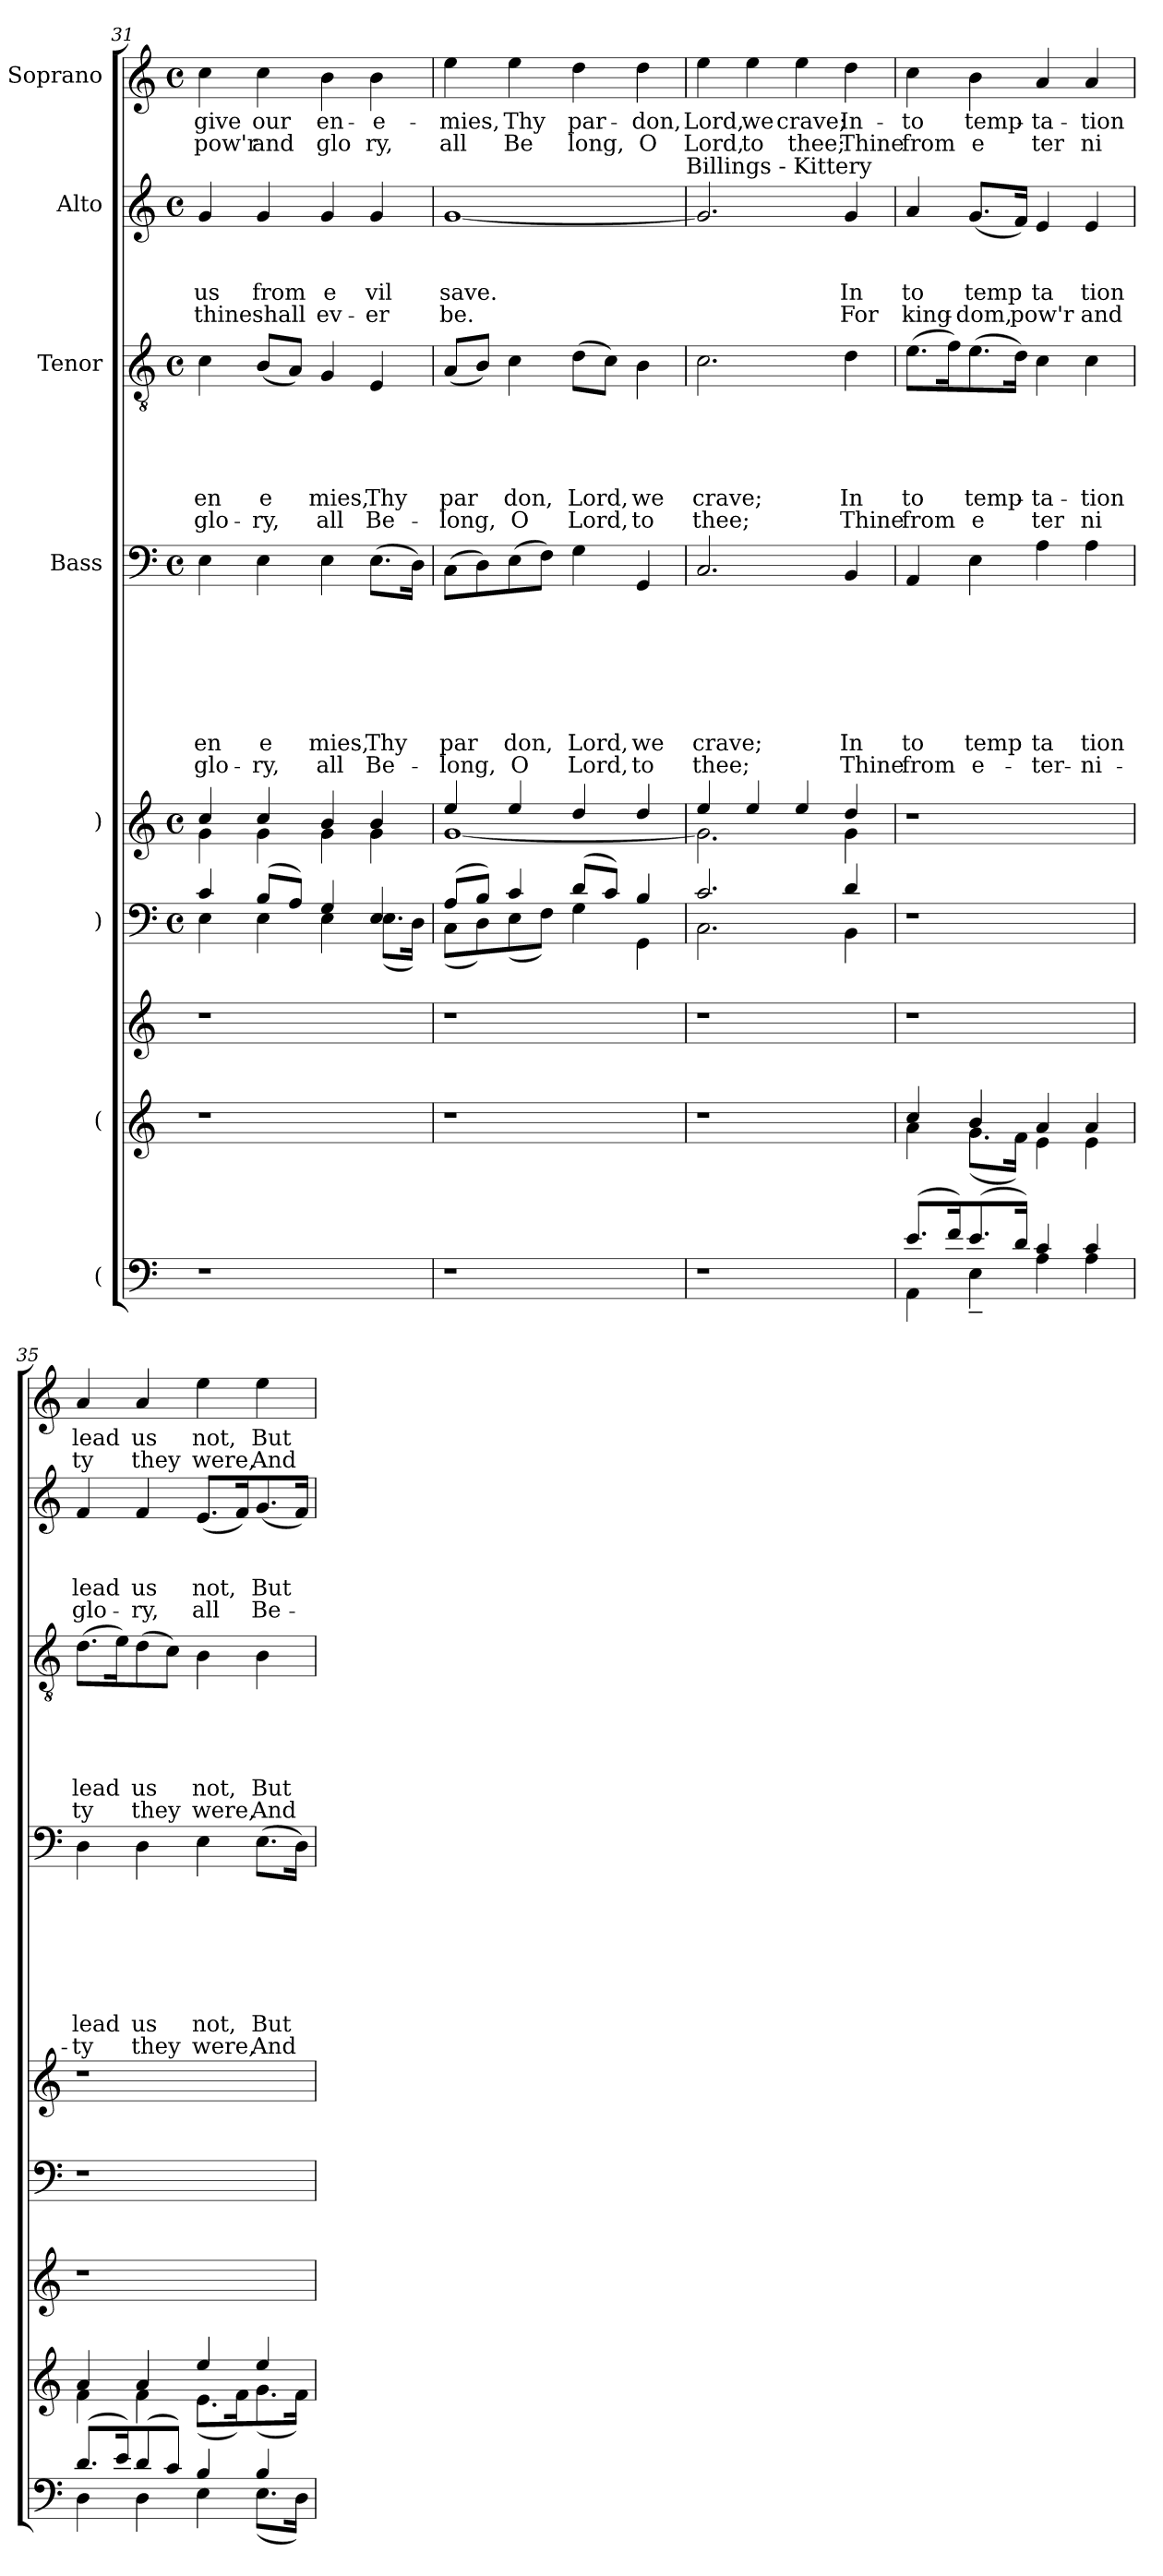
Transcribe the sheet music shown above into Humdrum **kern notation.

**kern	**kern	**kern	**kern	**kern	**kern	**text	**text	**text	**text	**text	**text	**text	**text	**kern	**text	**text	**text	**text	**text	**text	**kern	**text	**text	**text	**text	**kern	**text	**text
*part9	*part8	*part7	*part6	*part5	*part4	*part4	*part4	*part4	*part4	*part4	*part4	*part4	*part4	*part3	*part3	*part3	*part3	*part3	*part3	*part3	*part2	*part2	*part2	*part2	*part2	*part1	*part1	*part1
*staff9	*staff8	*staff7	*staff6	*staff5	*staff4	*staff4	*staff4	*staff4	*staff4	*staff4	*staff4	*staff4	*staff4	*staff3	*staff3	*staff3	*staff3	*staff3	*staff3	*staff3	*staff2	*staff2	*staff2	*staff2	*staff2	*staff1	*staff1	*staff1
*I"(	*I"(	*	*I")	*I")	*I"Bass	*	*	*	*	*	*	*	*	*I"Tenor	*	*	*	*	*	*	*I"Alto	*	*	*	*	*I"Soprano	*	*
*clefF4	*clefG2	*clefG2	*clefF4	*clefG2	*clefF4	*	*	*	*	*	*	*	*	*clefGv2	*	*	*	*	*	*	*clefG2	*	*	*	*	*clefG2	*	*
*k[]	*k[]	*k[]	*k[]	*k[]	*k[]	*	*	*	*	*	*	*	*	*k[]	*	*	*	*	*	*	*k[]	*	*	*	*	*k[]	*	*
*C:	*C:	*C:	*C:	*C:	*C:	*	*	*	*	*	*	*	*	*C:	*	*	*	*	*	*	*C:	*	*	*	*	*C:	*	*
*	*	*	*M4/4	*M4/4	*M4/4	*	*	*	*	*	*	*	*	*M4/4	*	*	*	*	*	*	*M4/4	*	*	*	*	*M4/4	*	*
*	*	*	*met(c)	*met(c)	*met(c)	*	*	*	*	*	*	*	*	*met(c)	*	*	*	*	*	*	*met(c)	*	*	*	*	*met(c)	*	*
=31	=31	=31	=31	=31	=31	=31	=31	=31	=31	=31	=31	=31	=31	=31	=31	=31	=31	=31	=31	=31	=31	=31	=31	=31	=31	=31	=31	=31
*	*	*	*^	*^	*	*	*	*	*	*	*	*	*	*	*	*	*	*	*	*	*	*	*	*	*	*	*	*
!	!	!	!	!	!	!	!	!	!	!	!	!	!	!LO:LY:b	!LO:LY:b	!	!	!	!	!	!LO:LY:b	!LO:LY:b	!	!	!	!LO:LY:b	!LO:LY:b	!	!LO:LY:b	!LO:LY:b
1r	1r	1r	4c/	4E\	4cc/	4g\	4E\	.	.	.	.	.	.	en	glo-	4c\	.	.	.	.	en	glo-	4g/	.	.	us	thine	4cc\	-give	pow'r
!	!	!	!	!	!	!	!	!	!	!	!	!	!	!LO:LY:b	!LO:LY:b	!	!	!	!	!	!LO:LY:b	!LO:LY:b	!	!	!	!LO:LY:b	!LO:LY:b	!	!LO:LY:b	!LO:LY:b
.	.	.	(>8B/L	4E\	4cc/	4g\	4E\	.	.	.	.	.	.	e	-ry,	(<8B/L	.	.	.	.	e	-ry,	4g/	.	.	from	shall	4cc\	our	and
.	.	.	8A/J)	.	.	.	.	.	.	.	.	.	.	.	.	8A/J)	.	.	.	.	.	.	.	.	.	.	.	.	.	.
!	!	!	!	!	!	!	!	!	!	!	!	!	!	!LO:LY:b	!LO:LY:b	!	!	!	!	!	!LO:LY:b	!LO:LY:b	!	!	!	!LO:LY:b	!LO:LY:b	!	!LO:LY:b	!LO:LY:b
.	.	.	4G/	4E\	4b/	4g\	4E\	.	.	.	.	.	.	mies,	all	4G/	.	.	.	.	mies,	all	4g/	.	.	e	ev-	4b\	en-	glo
!	!	!	!	!	!	!	!	!	!	!	!	!	!	!LO:LY:b	!LO:LY:b	!	!	!	!	!	!LO:LY:b	!LO:LY:b	!	!	!	!LO:LY:b	!LO:LY:b	!	!LO:LY:b	!LO:LY:b
.	.	.	4E/	(<8.E\L	4b/	4g\	(>8.E\L	.	.	.	.	.	.	Thy	Be-	4E/	.	.	.	.	Thy	Be-	4g/	.	.	vil	-er	4b\	-e-	ry,
.	.	.	.	16D\Jk)	.	.	16D\Jk)	.	.	.	.	.	.	.	.	.	.	.	.	.	.	.	.	.	.	.	.	.	.	.
=32	=32	=32	=32	=32	=32	=32	=32	=32	=32	=32	=32	=32	=32	=32	=32	=32	=32	=32	=32	=32	=32	=32	=32	=32	=32	=32	=32	=32	=32	=32
!	!	!	!	!	!	!	!	!	!	!	!	!	!	!LO:LY:b	!LO:LY:b	!	!	!	!	!	!LO:LY:b	!LO:LY:b	!	!	!	!LO:LY:b	!LO:LY:b	!	!LO:LY:b	!LO:LY:b
1r	1r	1r	(>8A/L	(<8C\L	4ee/	[<1g	(>8C\L	.	.	.	.	.	.	par	-long,	(<8A/L	.	.	.	.	par	-long,	[<1g	.	.	save.	be.	4ee\	-mies,	all
.	.	.	8B/J)	8D\)	.	.	8D\)	.	.	.	.	.	.	.	.	8B/J)	.	.	.	.	.	.	.	.	.	.	.	.	.	.
!	!	!	!	!	!	!	!	!	!	!	!	!	!	!LO:LY:b	!LO:LY:b	!	!	!	!	!	!LO:LY:b	!LO:LY:b	!	!	!	!	!	!	!LO:LY:b	!LO:LY:b
.	.	.	4c/	(<8E\	4ee/	.	(>8E\	.	.	.	.	.	.	don,	O	4c\	.	.	.	.	don,	O	.	.	.	.	.	4ee\	Thy	Be
.	.	.	.	8F\J)	.	.	8F\J)	.	.	.	.	.	.	.	.	.	.	.	.	.	.	.	.	.	.	.	.	.	.	.
!	!	!	!	!	!	!	!	!	!	!	!	!	!	!LO:LY:b	!LO:LY:b	!	!	!	!	!	!LO:LY:b	!LO:LY:b	!	!	!	!	!	!	!LO:LY:b	!LO:LY:b
.	.	.	(>8d/L	4G\	4dd/	.	4G\	.	.	.	.	.	.	Lord,	Lord,	(>8d\L	.	.	.	.	Lord,	Lord,	.	.	.	.	.	4dd\	par-	long,
.	.	.	8c/J)	.	.	.	.	.	.	.	.	.	.	.	.	8c\J)	.	.	.	.	.	.	.	.	.	.	.	.	.	.
!	!	!	!	!	!	!	!	!	!	!	!	!	!	!LO:LY:b	!LO:LY:b	!	!	!	!	!	!LO:LY:b	!LO:LY:b	!	!	!	!	!	!	!LO:LY:b	!LO:LY:b
.	.	.	4B/	4GG\	4dd/	.	4GG/	.	.	.	.	.	.	we	to	4B\	.	.	.	.	we	to	.	.	.	.	.	4dd\	-don,	O
!	!	!	!	!	!	!	!	!	!	!	!	!	!	!	!	!	!	!	!	!	!	!	!LO:TX:a:t=Billings - Kittery	!	!	!	!	!	!	!
=33	=33	=33	=33	=33	=33	=33	=33	=33	=33	=33	=33	=33	=33	=33	=33	=33	=33	=33	=33	=33	=33	=33	=33	=33	=33	=33	=33	=33	=33	=33
!	!	!	!	!	!	!	!	!	!	!	!	!	!	!LO:LY:b	!LO:LY:b	!	!	!	!	!	!LO:LY:b	!LO:LY:b	!	!	!	!	!	!	!LO:LY:b	!LO:LY:b
1r	1r	1r	2.c/	2.C\	4ee/	2.g\]	2.C/	.	.	.	.	.	.	crave;	thee;	2.c\	.	.	.	.	crave;	thee;	2.g/]	.	.	.	.	4ee\	Lord,	Lord,
!	!	!	!	!	!	!	!	!	!	!	!	!	!	!	!	!	!	!	!	!	!	!	!	!	!	!	!	!	!LO:LY:b	!LO:LY:b
.	.	.	.	.	4ee/	.	.	.	.	.	.	.	.	.	.	.	.	.	.	.	.	.	.	.	.	.	.	4ee\	we	to
!	!	!	!	!	!	!	!	!	!	!	!	!	!	!	!	!	!	!	!	!	!	!	!	!	!	!	!	!	!LO:LY:b	!LO:LY:b
.	.	.	.	.	4ee/	.	.	.	.	.	.	.	.	.	.	.	.	.	.	.	.	.	.	.	.	.	.	4ee\	crave;	thee;
!	!	!	!	!	!	!	!	!	!	!	!	!	!	!LO:LY:b	!LO:LY:b	!	!	!	!	!	!LO:LY:b	!LO:LY:b	!	!	!	!LO:LY:b	!LO:LY:b	!	!LO:LY:b	!LO:LY:b
.	.	.	4d/	4BB\	4dd/	4g\	4BB/	.	.	.	.	.	.	In	Thine	4d\	.	.	.	.	In	Thine	4g/	.	.	In	For	4dd\	In-	Thine
!!LO:LB:g=z
=34	=34	=34	=34	=34	=34	=34	=34	=34	=34	=34	=34	=34	=34	=34	=34	=34	=34	=34	=34	=34	=34	=34	=34	=34	=34	=34	=34	=34	=34	=34
*^	*^	*	*	*	*	*	*	*	*	*	*	*	*	*	*	*	*	*	*	*	*	*	*	*	*	*	*	*	*	*
!	!	!	!	!	!	!	!	!	!	!	!	!	!	!	!	!LO:LY:b	!LO:LY:b	!	!	!	!	!	!LO:LY:b	!LO:LY:b	!	!	!	!LO:LY:b	!LO:LY:b	!	!LO:LY:b	!LO:LY:b
*	*	*	*	*	*v	*v	*	*	*	*	*	*	*	*	*	*	*	*	*	*	*	*	*	*	*	*	*	*	*	*	*	*
*	*	*	*	*	*	*v	*v	*	*	*	*	*	*	*	*	*	*	*	*	*	*	*	*	*	*	*	*	*	*	*	*
(>8.e/L	4AA\	4cc/	4a\	1r	1r	1r	4AA/	.	.	.	.	.	.	to	from	(>8.e\L	.	.	.	.	to	from	4a/	.	.	to	king-	4cc\	-to	from
16f/k)	.	.	.	.	.	.	.	.	.	.	.	.	.	.	.	16f\k)	.	.	.	.	.	.	.	.	.	.	.	.	.	.
!	!	!	!	!	!	!	!	!	!	!	!	!	!	!LO:LY:b	!LO:LY:b	!	!	!	!	!	!LO:LY:b	!LO:LY:b	!	!	!	!LO:LY:b	!LO:LY:b	!	!LO:LY:b	!LO:LY:b
(>8.e/	4E~<\	4b/	(<8.g\L	.	.	.	4E\	.	.	.	.	.	.	temp	e-	(>8.e\	.	.	.	.	temp-	e	(<8.g/L	.	.	temp	-dom,	4b\	temp-	e
!	!	!	!	!	!	!	!	!	!	!	!	!	!	!	!	!	!	!	!	!	!	!	!	!	!	!	!LO:LY:b	!	!	!
16d/Jk)	.	.	16f\Jk)	.	.	.	.	.	.	.	.	.	.	.	.	16d\Jk)	.	.	.	.	.	.	16f/Jk)	.	.	.	pow'r	.	.	.
!	!	!	!	!	!	!	!	!	!	!	!	!	!	!LO:LY:b	!LO:LY:b	!	!	!	!	!	!LO:LY:b	!LO:LY:b	!	!	!	!LO:LY:b	!	!	!LO:LY:b	!LO:LY:b
4c/	4A\	4a/	4e\	.	.	.	4A\	.	.	.	.	.	.	ta	-ter-	4c\	.	.	.	.	-ta-	ter	4e/	.	.	ta	.	4a/	-ta-	ter
!	!	!	!	!	!	!	!	!	!	!	!	!	!	!LO:LY:b	!LO:LY:b	!	!	!	!	!	!LO:LY:b	!LO:LY:b	!	!	!	!LO:LY:b	!LO:LY:b	!	!LO:LY:b	!LO:LY:b
4c/	4A\	4a/	4e\	.	.	.	4A\	.	.	.	.	.	.	tion	-ni-	4c\	.	.	.	.	-tion	ni	4e/	.	.	tion	and	4a/	-tion	ni
=35	=35	=35	=35	=35	=35	=35	=35	=35	=35	=35	=35	=35	=35	=35	=35	=35	=35	=35	=35	=35	=35	=35	=35	=35	=35	=35	=35	=35	=35	=35
!	!	!	!	!	!	!	!	!	!	!	!	!	!	!LO:LY:b	!LO:LY:b	!	!	!	!	!	!LO:LY:b	!LO:LY:b	!	!	!	!LO:LY:b	!LO:LY:b	!	!LO:LY:b	!LO:LY:b
(>8.d/L	4D\	4a/	4f\	1r	1r	1r	4D\	.	.	.	.	.	.	lead	-ty	(>8.d\L	.	.	.	.	lead	ty	4f/	.	.	lead	glo-	4a/	lead	ty
16e/k)	.	.	.	.	.	.	.	.	.	.	.	.	.	.	.	16e\k)	.	.	.	.	.	.	.	.	.	.	.	.	.	.
!	!	!	!	!	!	!	!	!	!	!	!	!	!	!LO:LY:b	!LO:LY:b	!	!	!	!	!	!LO:LY:b	!LO:LY:b	!	!	!	!LO:LY:b	!LO:LY:b	!	!LO:LY:b	!LO:LY:b
(>8d/	4D\	4a/	4f\	.	.	.	4D\	.	.	.	.	.	.	us	they	(>8d\	.	.	.	.	us	they	4f/	.	.	us	-ry,	4a/	us	they
8c/J)	.	.	.	.	.	.	.	.	.	.	.	.	.	.	.	8c\J)	.	.	.	.	.	.	.	.	.	.	.	.	.	.
!	!	!	!	!	!	!	!	!	!	!	!	!	!	!LO:LY:b	!LO:LY:b	!	!	!	!	!	!LO:LY:b	!LO:LY:b	!	!	!	!LO:LY:b	!LO:LY:b	!	!LO:LY:b	!LO:LY:b
4B/	4E\	4ee/	(<8.e\L	.	.	.	4E\	.	.	.	.	.	.	not,	were,	4B\	.	.	.	.	not,	were,	(<8.e/L	.	.	not,	all	4ee\	not,	were,
.	.	.	16f\k)	.	.	.	.	.	.	.	.	.	.	.	.	.	.	.	.	.	.	.	16f/k)	.	.	.	.	.	.	.
!	!	!	!	!	!	!	!	!	!	!	!	!	!	!LO:LY:b	!LO:LY:b	!	!	!	!	!	!LO:LY:b	!LO:LY:b	!	!	!	!LO:LY:b	!LO:LY:b	!	!LO:LY:b	!LO:LY:b
4B/	(<8.E\L	4ee/	(<8.g\	.	.	.	(>8.E\L	.	.	.	.	.	.	But	And	4B\	.	.	.	.	But	And	(<8.g/	.	.	But	Be-	4ee\	But	And
.	16D\Jk)	.	16f\Jk)	.	.	.	16D\Jk)	.	.	.	.	.	.	.	.	.	.	.	.	.	.	.	16f/Jk)	.	.	.	.	.	.	.
*v	*v	*	*	*	*	*	*	*	*	*	*	*	*	*	*	*	*	*	*	*	*	*	*	*	*	*	*	*	*	*
*	*v	*v	*	*	*	*	*	*	*	*	*	*	*	*	*	*	*	*	*	*	*	*	*	*	*	*	*	*	*
=	=	=	=	=	=	=	=	=	=	=	=	=	=	=	=	=	=	=	=	=	=	=	=	=	=	=	=	=
*-	*-	*-	*-	*-	*-	*-	*-	*-	*-	*-	*-	*-	*-	*-	*-	*-	*-	*-	*-	*-	*-	*-	*-	*-	*-	*-	*-	*-
